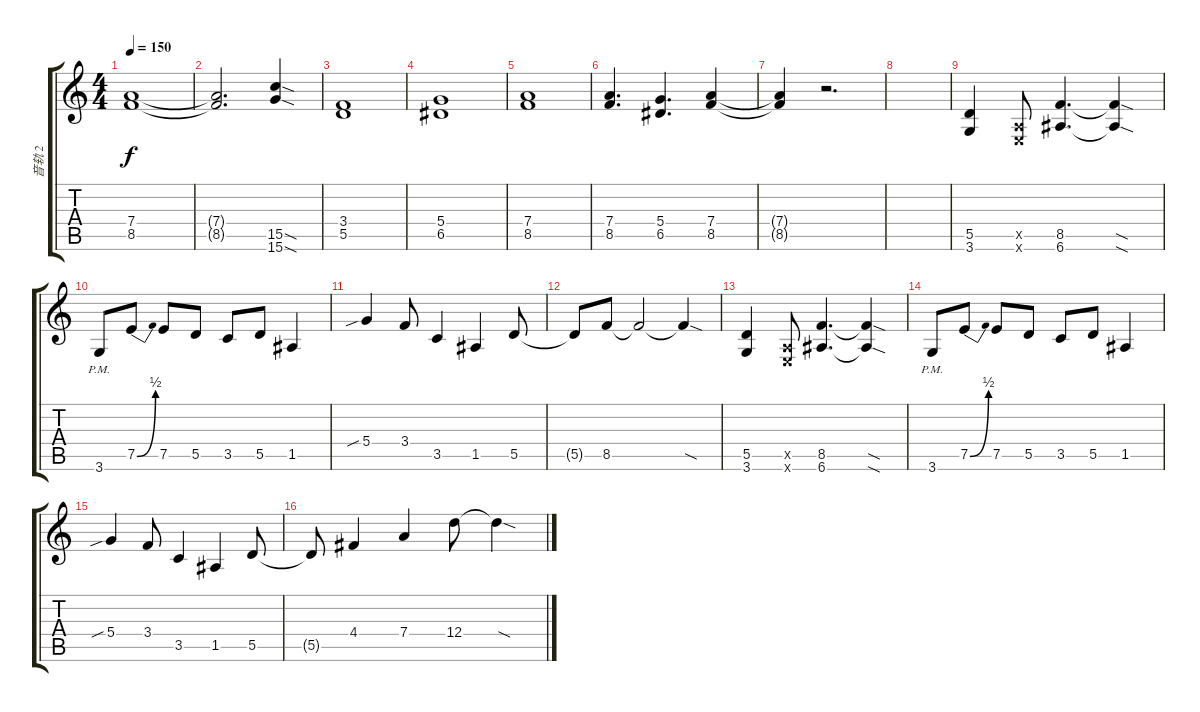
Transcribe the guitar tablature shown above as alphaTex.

\track ("音轨 2" "音轨 2") {instrument distortionguitar}
\staff {score tabs}
\tuning (E4 B3 G3 D3 A2 E2) {hide}
\ts (4 4)
\tempo 150
\clef g2
\ks c
(7.4 8.5).1{dy f} |
(7.4{t} 8.5{t}).2{d} (15.5{sod} 15.6{sod}).4 |
(3.4 5.5).1 |
(5.4 6.5).1 |
(7.4 8.5).1 |
(7.4 8.5).4{d} (5.4 6.5).4{d} (7.4 8.5).4 |
(7.4{t} 8.5{t}).4 r.2{d} |
|
(5.5 3.6).4 (0.5{x} 0.6{x}).8 (8.5 6.6).4{d} (8.5{sod t} 6.6{sod t}).4 |
3.6{pm}.8 7.5{be (bend 0 0 60 2)}.8 7.5.8 5.5.8 3.5.8 5.5.8 1.5.4 |
5.4{sib}.4 3.4.8 3.5.4 1.5.4 5.5.8 |
5.5{t}.8 8.5.8 8.5{t}.2 8.5{sod t}.4 |
(5.5 3.6).4 (0.5{x} 0.6{x}).8 (8.5 6.6).4{d} (8.5{sod t} 6.6{sod t}).4 |
3.6{pm}.8 7.5{be (bend 0 0 60 2)}.8 7.5.8 5.5.8 3.5.8 5.5.8 1.5.4 |
5.4{sib}.4 3.4.8 3.5.4 1.5.4 5.5.8 |
5.5{t}.8 4.4.4 7.4.4 12.4.8 12.4{sod t}.4
